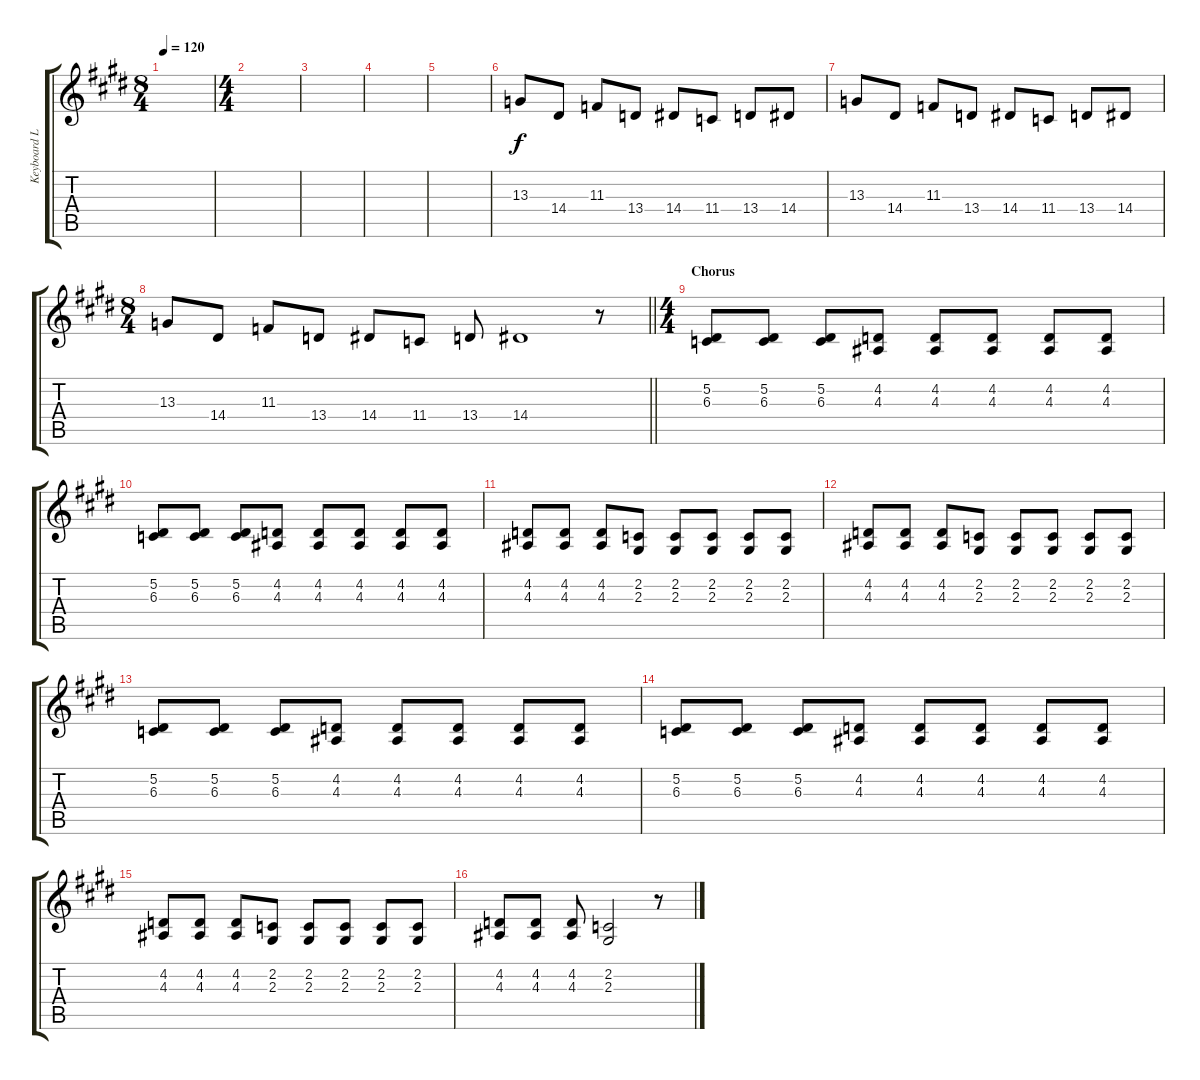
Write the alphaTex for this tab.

\track ("Keyboard Lead" "Keyboard L") {instrument lead5charang}
\staff {score tabs}
\tuning (Eb4 Bb3 Gb3 Db3 Ab2 Eb2) {hide}
\ts (8 4)
\tempo 120
\clef g2
\ks e
|
\ts (4 4)
|
|
|
|
13.3.8 14.4.8 11.3.8 13.4.8 14.4.8 11.4.8 13.4.8 14.4.8 |
13.3.8 14.4.8 11.3.8 13.4.8 14.4.8 11.4.8 13.4.8 14.4.8 |
\ts (8 4)
\barLineRight lightlight
13.3.8 14.4.8 11.3.8 13.4.8 14.4.8 11.4.8 13.4.8 14.4.1 r.8 |
\ts (4 4)
\section ("" "Chorus")
(5.2 6.3).8 (5.2 6.3).8 (5.2 6.3).8 (4.2 4.3).8 (4.2 4.3).8 (4.2 4.3).8 (4.2 4.3).8 (4.2 4.3).8 |
(5.2 6.3).8 (5.2 6.3).8 (5.2 6.3).8 (4.2 4.3).8 (4.2 4.3).8 (4.2 4.3).8 (4.2 4.3).8 (4.2 4.3).8 |
(4.2 4.3).8 (4.2 4.3).8 (4.2 4.3).8 (2.2 2.3).8 (2.2 2.3).8 (2.2 2.3).8 (2.2 2.3).8 (2.2 2.3).8 |
(4.2 4.3).8 (4.2 4.3).8 (4.2 4.3).8 (2.2 2.3).8 (2.2 2.3).8 (2.2 2.3).8 (2.2 2.3).8 (2.2 2.3).8 |
(5.2 6.3).8 (5.2 6.3).8 (5.2 6.3).8 (4.2 4.3).8 (4.2 4.3).8 (4.2 4.3).8 (4.2 4.3).8 (4.2 4.3).8 |
(5.2 6.3).8 (5.2 6.3).8 (5.2 6.3).8 (4.2 4.3).8 (4.2 4.3).8 (4.2 4.3).8 (4.2 4.3).8 (4.2 4.3).8 |
(4.2 4.3).8 (4.2 4.3).8 (4.2 4.3).8 (2.2 2.3).8 (2.2 2.3).8 (2.2 2.3).8 (2.2 2.3).8 (2.2 2.3).8 |
(4.2 4.3).8 (4.2 4.3).8 (4.2 4.3).8 (2.2 2.3).2 r.8
